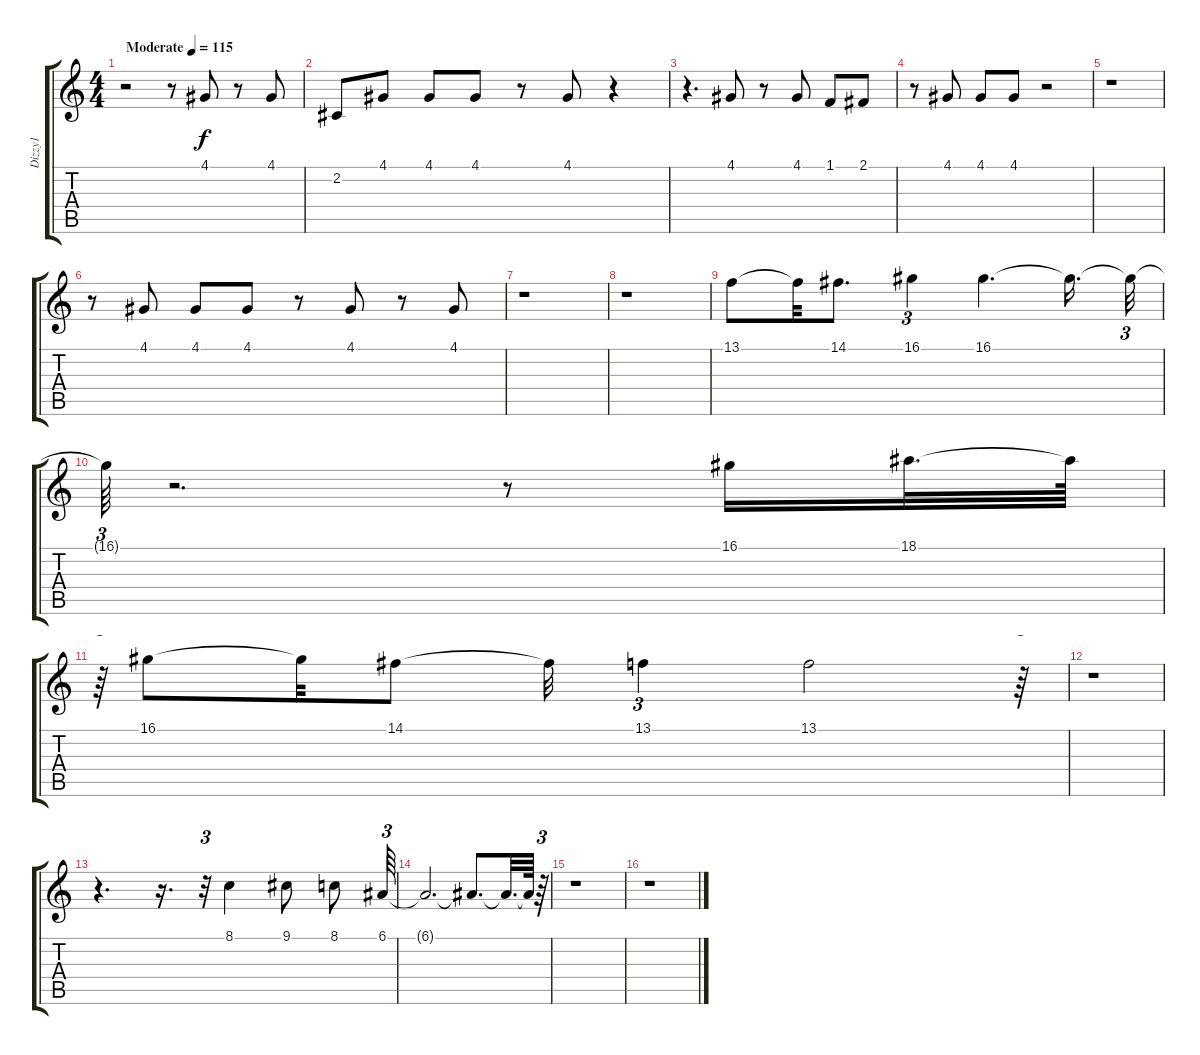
\track ("Dizzy1" "Dizzy1") {instrument trumpet}
\staff {score tabs}
\tuning (E4 B3 G3 D3 A2 E2) {hide}
\ts (4 4)
\tempo (115 "Moderate")
\clef g2
\ks c
r.2{dy f instrument trumpet} r.8 4.1.8 r.8 4.1.8 |
2.2.8 4.1.8 4.1.8 4.1.8 r.8 4.1.8 r.4 |
r.4{d} 4.1.8 r.8 4.1.8 1.1.8 2.1.8 |
r.8 4.1.8 4.1.8 4.1.8 r.2 |
r.1 |
r.8 4.1.8 4.1.8 4.1.8 r.8 4.1.8 r.8 4.1.8 |
r.1 |
r.1 |
13.1.8 13.1{t}.32 14.1.8{d} 16.1.4{tu (3 2)} 16.1.4{d} 16.1{t}.16{d} 16.1{t}.32{tu (3 2)} |
16.1{t}.64{tu (3 2)} r.2{d} r.8 16.1.16 18.1.32{d} 18.1{t}.64 |
r.64{tu (3 2)} 16.1.8 16.1{t}.32 14.1.8 14.1{t}.32 13.1.4{tu (3 2)} 13.1.2 r.64{tu (3 2)} |
r.1 |
r.4{d} r.16{d} r.32{tu (3 2)} 8.1.4 9.1.8 8.1.8 6.1.64{tu (3 2)} |
6.1{t}.2{d} 6.1{t}.8{d} 6.1{t}.32{d} 6.1{t}.64 r.64{tu (3 2)} |
r.1 |
r.1
